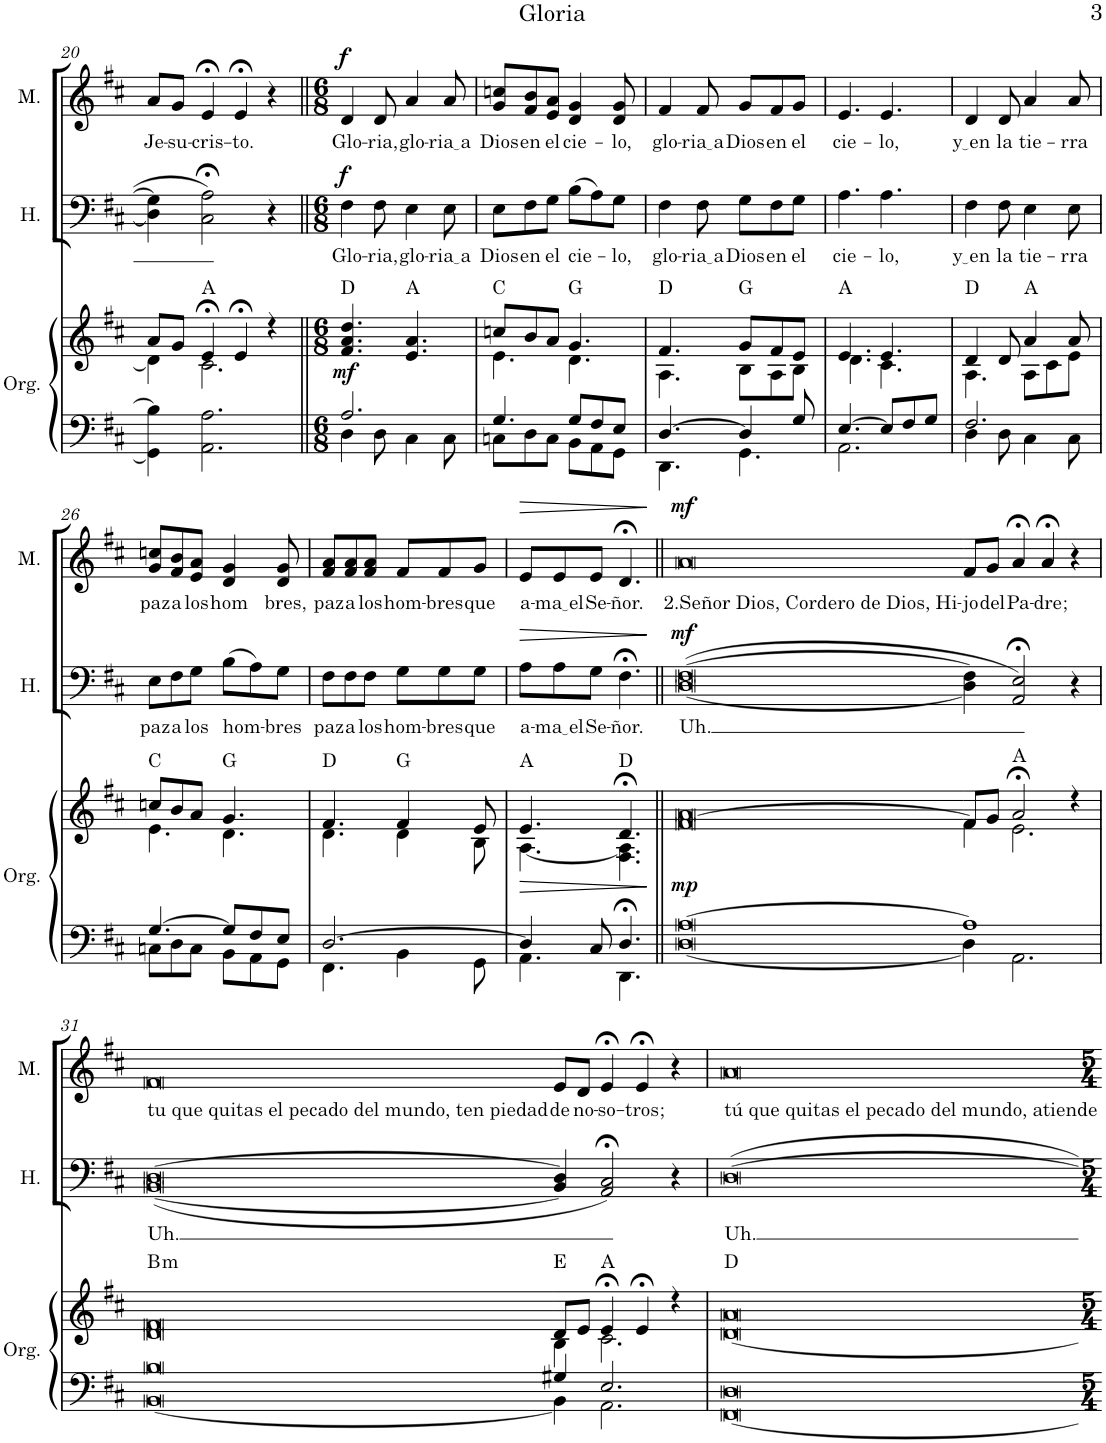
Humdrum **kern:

**kern	**kern	**dynam	**harte	**kern	**text	**dynam	**kern	**text	**dynam
*part3	*part3	*part3	*part3	*part2	*part2	*part2	*part1	*part1	*part1
*staff4	*staff3	*staff3/4	*	*staff2	*staff2	*staff2	*staff1	*staff1	*staff1
*I"Órgano	*	*	*	*I"Hombres	*	*	*I"Mujeres	*	*
*	*	*	*	*I'H.	*	*	*I'M.	*	*
!!LO:PB:g=z
*clefF4	*clefG2	*	*	*clefF4	*	*	*clefG2	*	*
*k[f#c#]	*k[f#c#]	*	*	*k[f#c#]	*	*	*k[f#c#]	*	*
*M4/4	*M4/4	*	*	*M4/4	*	*	*M4/4	*	*
=20	=20	=20	=20	=20	=20	=20	=20	=20	=20
*	*^	*	*	*	*	*	*	*	*
!	!	!	!	!	!	!	!	!	!LO:LY:b	!
4GG\] 4B\]	8a/L	4d\]	.	.	4D\] 4G\]	.	.	8a/L	Je-	.
!	!	!	!	!	!	!	!	!	!LO:LY:b	!
.	8g/J	.	.	.	.	.	.	8g/J	-su-	.
!	!	!	!	!	!	!	!	!	!LO:LY:b	!
2.AA\ 2.A\	4e;</	2.c#\	.	A:maj	2C#\;< 2A\;<	.	.	4e;</	-cris-	.
!	!	!	!	!	!	!	!	!	!LO:LY:b	!
.	4e;</	.	.	.	.	.	.	4e;</	-to.	.
.	4r	.	.	.	4r	.	.	4r	.	.
*	*v	*v	*	*	*	*	*	*	*	*
=21||	=21||	=21||	=21||	=21||	=21||	=21||	=21||	=21||	=21||
*M6/8	*M6/8	*	*	*M6/8	*	*	*M6/8	*	*
*^	*	*	*	*	*	*	*	*	*
!	!	!	!LO:DY:b	!	!	!LO:LY:b	!LO:DY:a	!	!LO:LY:b	!LO:DY:a
2.A/	4D\	4.f#/ 4.a/ 4.dd/	mf	D:maj	4F#\	Glo-	f	4d/	Glo-	f
!	!	!	!	!	!	!LO:LY:b	!	!	!LO:LY:b	!
.	8D\	.	.	.	8F#\	-ria,	.	8d/	-ria,	.
!	!	!	!	!	!	!LO:LY:b	!	!	!LO:LY:b	!
.	4C#\	4.e/ 4.a/	.	A:maj	4E\	glo-	.	4a/	glo-	.
!	!	!	!	!	!	!LO:LY:b	!	!	!LO:LY:b	!
.	8C#\	.	.	.	8E\	ria a	.	8a/	ria a	.
=22	=22	=22	=22	=22	=22	=22	=22	=22	=22	=22
*	*	*^	*	*	*	*	*	*	*	*
!	!	!	!	!	!	!	!LO:LY:b	!	!	!LO:LY:b	!
4.G/	8Cn\L	8ccn/L	4.e\	.	C:maj	8E\L	Dios	.	8g/ 8ccn/L	Dios	.
!	!	!	!	!	!	!	!LO:LY:b	!	!	!LO:LY:b	!
.	8D\	8b/	.	.	.	8F#\	en	.	8f#/ 8b/	en	.
!	!	!	!	!	!	!	!LO:LY:b	!	!	!LO:LY:b	!
.	8C\J	8a/J	.	.	.	8G\J	el	.	8e/ 8a/J	el	.
!	!	!	!	!	!	!	!LO:LY:b	!	!	!LO:LY:b	!
8G/L	8BB\L	4.g/	4.d\	.	G:maj	(8B\L	cie-	.	4d/ 4g/	cie-	.
8F#/	8AA\	.	.	.	.	8A\)	.	.	.	.	.
!	!	!	!	!	!	!	!LO:LY:b	!	!	!LO:LY:b	!
8E/J	8GG\J	.	.	.	.	8G\J	-lo,	.	8d/ 8g/	-lo,	.
=23	=23	=23	=23	=23	=23	=23	=23	=23	=23	=23	=23
!	!	!	!	!	!	!	!LO:LY:b	!	!	!LO:LY:b	!
[4.D/	4.DD\	4.f#/	4.A\	.	D:maj	4F#\	glo-	.	4f#/	glo-	.
!	!	!	!	!	!	!	!LO:LY:b	!	!	!LO:LY:b	!
.	.	.	.	.	.	8F#\	ria a	.	8f#/	ria a	.
!	!	!	!	!	!	!	!LO:LY:b	!	!	!LO:LY:b	!
4D/]	4.GG\	8g/L	8B\L	.	G:maj	8G\L	Dios	.	8g/L	Dios	.
!	!	!	!	!	!	!	!LO:LY:b	!	!	!LO:LY:b	!
.	.	8f#/	8A\	.	.	8F#\	en	.	8f#/	en	.
!	!	!	!	!	!	!	!LO:LY:b	!	!	!LO:LY:b	!
8G/	.	8e/J	8B\J	.	.	8G\J	el	.	8g/J	el	.
=24	=24	=24	=24	=24	=24	=24	=24	=24	=24	=24	=24
!	!	!	!	!	!	!	!LO:LY:b	!	!	!LO:LY:b	!
[4.E/	2.AA\	4.e/	4.d\	.	A:maj	4.A\	cie-	.	4.e/	cie-	.
!	!	!	!	!	!	!	!LO:LY:b	!	!	!LO:LY:b	!
8E/L]	.	4.e/	4.c#\	.	.	4.A\	-lo,	.	4.e/	-lo,	.
8F#/	.	.	.	.	.	.	.	.	.	.	.
8G/J	.	.	.	.	.	.	.	.	.	.	.
=25	=25	=25	=25	=25	=25	=25	=25	=25	=25	=25	=25
!	!	!	!	!	!	!	!LO:LY:b	!	!	!LO:LY:b	!
2.F#/	4D\	4d/	4.A\	.	D:maj	4F#\	y en	.	4d/	y en	.
!	!	!	!	!	!	!	!LO:LY:b	!	!	!LO:LY:b	!
.	8D\	8d/	.	.	.	8F#\	la	.	8d/	la	.
!	!	!	!	!	!	!	!LO:LY:b	!	!	!LO:LY:b	!
.	4C#\	4a/	8A\L	.	A:maj	4E\	tie-	.	4a/	tie-	.
.	.	.	8c#\	.	.	.	.	.	.	.	.
!	!	!	!	!	!	!	!LO:LY:b	!	!	!LO:LY:b	!
.	8C#\	8a/	8e\J	.	.	8E\	-rra	.	8a/	-rra	.
!!LO:LB:g=z
=26	=26	=26	=26	=26	=26	=26	=26	=26	=26	=26	=26
!	!	!	!	!	!	!	!LO:LY:b	!	!	!LO:LY:b	!
[4.G/	8Cn\L	8ccn/L	4.e\	.	C:maj	8E\L	paz	.	8g/ 8ccn/L	paz	.
!	!	!	!	!	!	!	!LO:LY:b	!	!	!LO:LY:b	!
.	8D\	8b/	.	.	.	8F#\	a	.	8f#/ 8b/	a	.
!	!	!	!	!	!	!	!LO:LY:b	!	!	!LO:LY:b	!
.	8C\J	8a/J	.	.	.	8G\J	los	.	8e/ 8a/J	los	.
!	!	!	!	!	!	!	!LO:LY:b	!	!	!LO:LY:b	!
8G/L]	8BB\L	4.g/	4.d\	.	G:maj	(8B\L	hom-	.	4d/ 4g/	hom	.
8F#/	8AA\	.	.	.	.	8A\)	.	.	.	.	.
!	!	!	!	!	!	!	!LO:LY:b	!	!	!LO:LY:b	!
8E/J	8GG\J	.	.	.	.	8G\J	-bres	.	8d/ 8g/	-bres,	.
=27	=27	=27	=27	=27	=27	=27	=27	=27	=27	=27	=27
!	!	!	!	!	!	!	!LO:LY:b	!	!	!LO:LY:b	!
[>2.D/	4.FF#\	4.f#/	4.d\	.	D:maj	8F#\L	paz	.	8f#/ 8a/L	paz	.
!	!	!	!	!	!	!	!LO:LY:b	!	!	!LO:LY:b	!
.	.	.	.	.	.	8F#\	a	.	8f#/ 8a/	a	.
!	!	!	!	!	!	!	!LO:LY:b	!	!	!LO:LY:b	!
.	.	.	.	.	.	8F#\J	los	.	8f#/ 8a/J	los	.
!	!	!	!	!	!	!	!LO:LY:b	!	!	!LO:LY:b	!
.	4BB\	4f#/	4d\	.	G:maj	8G\L	hom-	.	8f#/L	hom-	.
!	!	!	!	!	!	!	!LO:LY:b	!	!	!LO:LY:b	!
.	.	.	.	.	.	8G\	-bres	.	8f#/	-bres	.
!	!	!	!	!	!	!	!LO:LY:b	!	!	!LO:LY:b	!
.	8GG\	8e/	8B\	.	.	8G\J	que	.	8g/J	que	.
=28	=28	=28	=28	=28	=28	=28	=28	=28	=28	=28	=28
!	!	!	!	!LO:HP:b	!	!	!LO:LY:b	!LO:HP:b	!	!LO:LY:b	!LO:HP:b
4D/]	4.AA\	4.e/	[4.A\	>	A:maj	8A\L	a-	>	8e/L	a-	>
!	!	!	!	!	!	!	!LO:LY:b	!	!	!LO:LY:b	!
.	.	.	.	.	.	8A\	ma el	.	8e/	ma el	.
!	!	!	!	!	!	!	!LO:LY:b	!	!	!LO:LY:b	!
8C#/	.	.	.	.	.	8G\J	Se-	.	8e/J	Se-	.
!	!	!	!	!	!	!	!LO:LY:b	!	!	!LO:LY:b	!
4.D;</	4.DD\	4.d;</	4.F#\ 4.A\]	.	D:maj	4.F#;<\	-ñor.	.	4.d;</	-ñor.	.
*v	*v	*	*	*	*	*	*	*	*	*	*
*	*v	*v	*	*	*	*	*	*	*	*
.	.	]	.	.	.	]	.	.	]
=29||	=29||	=29||	=29||	=29||	=29||	=29||	=29||	=29||	=29||
*M4/4	*M4/4	*	*	*M4/4	*	*	*M4/4	*	*
!	!	!LO:DY:b	!	!	!LO:LY:b	!LO:DY:a	!	!LO:LY:b	!LO:DY:a
[1D [>1A	[1f# 1a	mp	.	([1D [1F#	Uh.	mf	1a	2.Señor Dios, Cordero de Dios, Hi-	mf
=30-	=30-	=30-	=30-	=30-	=30-	=30-	=30-	=30-	=30-
*^	*^	*	*	*	*	*	*	*	*
!	!	!	!	!	!	!	!	!	!	!LO:LY:b	!
1A]	4D\]	8f#/L]	4f#\	.	.	4D\] 4F#\]	.	.	8f#/L	-jo	.
!	!	!	!	!	!	!	!	!	!	!LO:LY:b	!
.	.	8g/J	.	.	.	.	.	.	8g/J	del	.
!	!	!	!	!	!	!	!	!	!	!LO:LY:b	!
.	2.AA\	2a;</	2.e\	.	A:maj	2AA/;< 2E/;<)	.	.	4a;</	Pa-	.
!	!	!	!	!	!	!	!	!	!	!LO:LY:b	!
.	.	.	.	.	.	.	.	.	4a;</	-dre;	.
.	.	4r	.	.	.	4r	.	.	4r	.	.
*v	*v	*	*	*	*	*	*	*	*	*	*
*	*v	*v	*	*	*	*	*	*	*	*
!!LO:LB:g=z
=31	=31	=31	=31	=31	=31	=31	=31	=31	=31
!	!	!	!LO:H:kt=m	!	!LO:LY:b	!	!	!LO:LY:b	!
[1BB 1B	1d 1f#	.	B:min	([1BB [1D	Uh.	.	1f#	tu que quitas el pecado del mundo, ten piedad	.
=32-	=32-	=32-	=32-	=32-	=32-	=32-	=32-	=32-	=32-
*^	*^	*	*	*	*	*	*	*	*
!	!	!	!	!	!	!	!	!	!	!LO:LY:b	!
4G#X/	4BB\]	8d/L	4B\	.	E:maj	4BB/] 4D/]	.	.	8e/L	de	.
!	!	!	!	!	!	!	!	!	!	!LO:LY:b	!
.	.	8e/J	.	.	.	.	.	.	8d/J	no-	.
!	!	!	!	!	!	!	!	!	!	!LO:LY:b	!
2.E/	2.AA\	4e;</	2.c#\	.	A:maj	2AA/;< 2C#/;<)	.	.	4e;</	-so-	.
!	!	!	!	!	!	!	!	!	!	!LO:LY:b	!
.	.	4e;</	.	.	.	.	.	.	4e;</	-tros;	.
.	.	4r	.	.	.	4r	.	.	4r	.	.
*v	*v	*	*	*	*	*	*	*	*	*	*
*	*v	*v	*	*	*	*	*	*	*	*
=33	=33	=33	=33	=33	=33	=33	=33	=33	=33
!	!	!	!	!	!LO:LY:b	!	!	!LO:LY:b	!
[1FF# 1D	[1d 1a	.	D:maj	[1D	Uh.	.	1a	-tú que quitas el pecado del mundo, atiende	.
=-	=-	=-	=-	=-	=-	=-	=-	=-	=-
*-	*-	*-	*-	*-	*-	*-	*-	*-	*-
